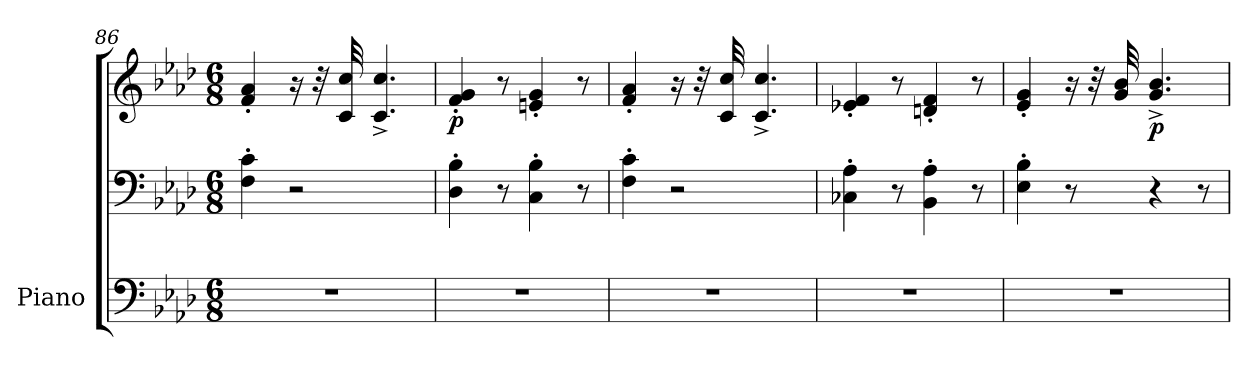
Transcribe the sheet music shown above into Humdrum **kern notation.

**kern	**kern	**kern	**dynam
*part1	*part1	*part1	*part1
*staff3	*staff2	*staff1	*staff1/2/3
*I"Piano	*	*	*
*I'Pno.	*	*	*
*clefF4	*clefF4	*clefG2	*
*k[b-e-a-d-]	*k[b-e-a-d-]	*k[b-e-a-d-]	*
*M6/8	*M6/8	*M6/8	*
=86	=86	=86	=86
2.r	4F\' 4c\'	4f/' 4a-/'	.
.	2r	16r	.
.	.	32r	.
.	.	32c/ 32cc/	.
.	.	4.c/^ 4.cc/^	.
=87	=87	=87	=87
!	!	!	!LO:DY:b
2.r	4D-\' 4B-\'	4f/' 4g/'	p
.	8r	8r	.
.	4C\' 4B-\'	4en/' 4g/'	.
.	8r	8r	.
=88	=88	=88	=88
2.r	4F\' 4c\'	4f/' 4a-/'	.
.	2r	16r	.
.	.	32r	.
.	.	32c/ 32cc/	.
.	.	4.c/^ 4.cc/^	.
=89	=89	=89	=89
2.r	4C-X\' 4A-\'	4e-X/' 4f/'	.
.	8r	8r	.
.	4BB-\' 4A-\'	4dn/' 4f/'	.
.	8r	8r	.
=90	=90	=90	=90
2.r	4E-\' 4B-\'	4e-/' 4g/'	.
.	8r	16r	.
.	.	32r	.
.	.	32g/ 32b-/	.
!	!	!	!LO:DY:b
.	4r	4.g/^ 4.b-/^	p
.	8r	.	.
=	=	=	=
*-	*-	*-	*-
